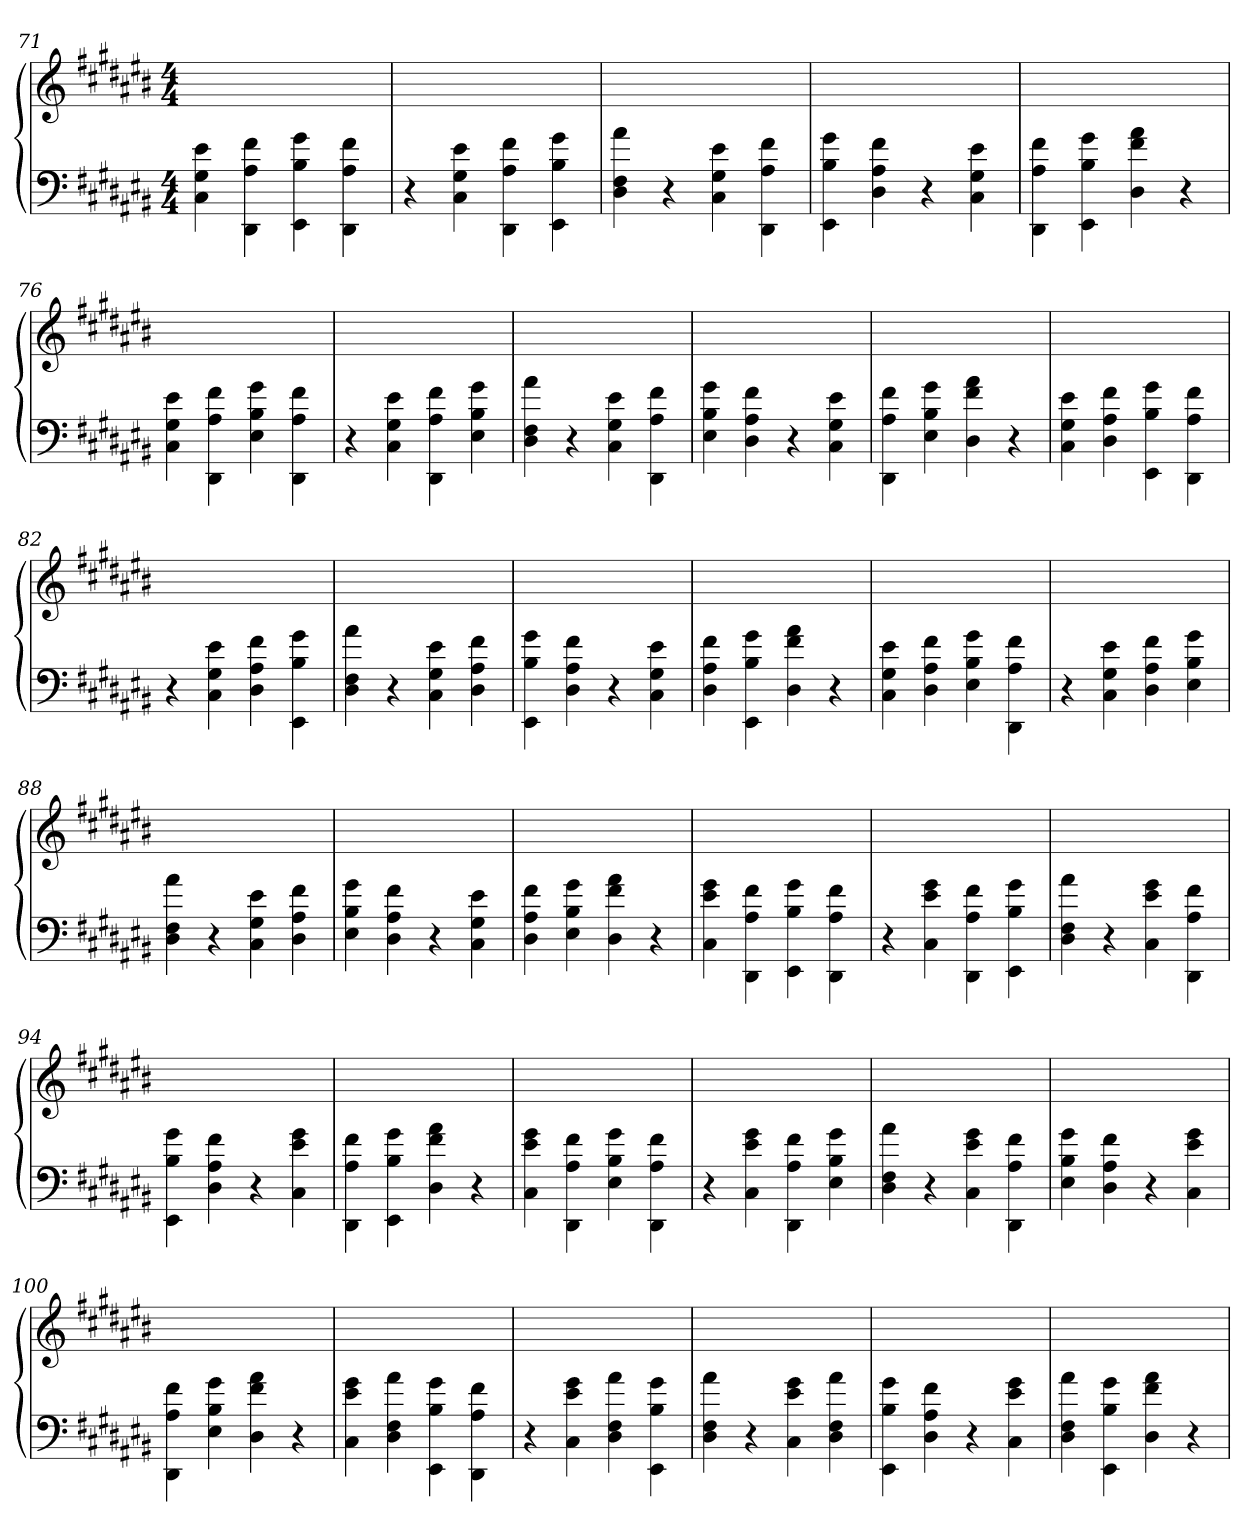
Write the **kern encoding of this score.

**kern	**kern
*part2	*part1
*staff2	*staff1
*clefF4	*clefG2
*k[f#c#g#d#a#e#b#]	*k[f#c#g#d#a#e#b#]
*C#:	*C#:
*M4/4	*M4/4
=71	=71
4C# 4G# 4e#	1ryy
4DD# 4A# 4f#	.
4EE# 4B# 4g#	.
4DD# 4A# 4f#	.
=72	=72
4r	1ryy
4C# 4G# 4e#	.
4DD# 4A# 4f#	.
4EE# 4B# 4g#	.
=73	=73
4D# 4F# 4a#	1ryy
4r	.
4C# 4G# 4e#	.
4DD# 4A# 4f#	.
=74	=74
4EE# 4B# 4g#	1ryy
4D# 4A# 4f#	.
4r	.
4C# 4G# 4e#	.
=75	=75
4DD# 4A# 4f#	1ryy
4EE# 4B# 4g#	.
4D# 4f# 4a#	.
4r	.
=76	=76
4C# 4G# 4e#	1ryy
4DD# 4A# 4f#	.
4E# 4B# 4g#	.
4DD# 4A# 4f#	.
=77	=77
4r	1ryy
4C# 4G# 4e#	.
4DD# 4A# 4f#	.
4E# 4B# 4g#	.
=78	=78
4D# 4F# 4a#	1ryy
4r	.
4C# 4G# 4e#	.
4DD# 4A# 4f#	.
=79	=79
4E# 4B# 4g#	1ryy
4D# 4A# 4f#	.
4r	.
4C# 4G# 4e#	.
=80	=80
4DD# 4A# 4f#	1ryy
4E# 4B# 4g#	.
4D# 4f# 4a#	.
4r	.
=81	=81
4C# 4G# 4e#	1ryy
4D# 4A# 4f#	.
4EE# 4B# 4g#	.
4DD# 4A# 4f#	.
=82	=82
4r	1ryy
4C# 4G# 4e#	.
4D# 4A# 4f#	.
4EE# 4B# 4g#	.
=83	=83
4D# 4F# 4a#	1ryy
4r	.
4C# 4G# 4e#	.
4D# 4A# 4f#	.
=84	=84
4EE# 4B# 4g#	1ryy
4D# 4A# 4f#	.
4r	.
4C# 4G# 4e#	.
=85	=85
4D# 4A# 4f#	1ryy
4EE# 4B# 4g#	.
4D# 4f# 4a#	.
4r	.
=86	=86
4C# 4G# 4e#	1ryy
4D# 4A# 4f#	.
4E# 4B# 4g#	.
4DD# 4A# 4f#	.
=87	=87
4r	1ryy
4C# 4G# 4e#	.
4D# 4A# 4f#	.
4E# 4B# 4g#	.
=88	=88
4D# 4F# 4a#	1ryy
4r	.
4C# 4G# 4e#	.
4D# 4A# 4f#	.
=89	=89
4E# 4B# 4g#	1ryy
4D# 4A# 4f#	.
4r	.
4C# 4G# 4e#	.
=90	=90
4D# 4A# 4f#	1ryy
4E# 4B# 4g#	.
4D# 4f# 4a#	.
4r	.
=91	=91
4C# 4e# 4g#	1ryy
4DD# 4A# 4f#	.
4EE# 4B# 4g#	.
4DD# 4A# 4f#	.
=92	=92
4r	1ryy
4C# 4e# 4g#	.
4DD# 4A# 4f#	.
4EE# 4B# 4g#	.
=93	=93
4D# 4F# 4a#	1ryy
4r	.
4C# 4e# 4g#	.
4DD# 4A# 4f#	.
=94	=94
4EE# 4B# 4g#	1ryy
4D# 4A# 4f#	.
4r	.
4C# 4e# 4g#	.
=95	=95
4DD# 4A# 4f#	1ryy
4EE# 4B# 4g#	.
4D# 4f# 4a#	.
4r	.
=96	=96
4C# 4e# 4g#	1ryy
4DD# 4A# 4f#	.
4E# 4B# 4g#	.
4DD# 4A# 4f#	.
=97	=97
4r	1ryy
4C# 4e# 4g#	.
4DD# 4A# 4f#	.
4E# 4B# 4g#	.
=98	=98
4D# 4F# 4a#	1ryy
4r	.
4C# 4e# 4g#	.
4DD# 4A# 4f#	.
=99	=99
4E# 4B# 4g#	1ryy
4D# 4A# 4f#	.
4r	.
4C# 4e# 4g#	.
=100	=100
4DD# 4A# 4f#	1ryy
4E# 4B# 4g#	.
4D# 4f# 4a#	.
4r	.
=101	=101
4C# 4e# 4g#	1ryy
4D# 4F# 4a#	.
4EE# 4B# 4g#	.
4DD# 4A# 4f#	.
=102	=102
4r	1ryy
4C# 4e# 4g#	.
4D# 4F# 4a#	.
4EE# 4B# 4g#	.
=103	=103
4D# 4F# 4a#	1ryy
4r	.
4C# 4e# 4g#	.
4D# 4F# 4a#	.
=104	=104
4EE# 4B# 4g#	1ryy
4D# 4A# 4f#	.
4r	.
4C# 4e# 4g#	.
=105	=105
4D# 4F# 4a#	1ryy
4EE# 4B# 4g#	.
4D# 4f# 4a#	.
4r	.
=	=
*-	*-
